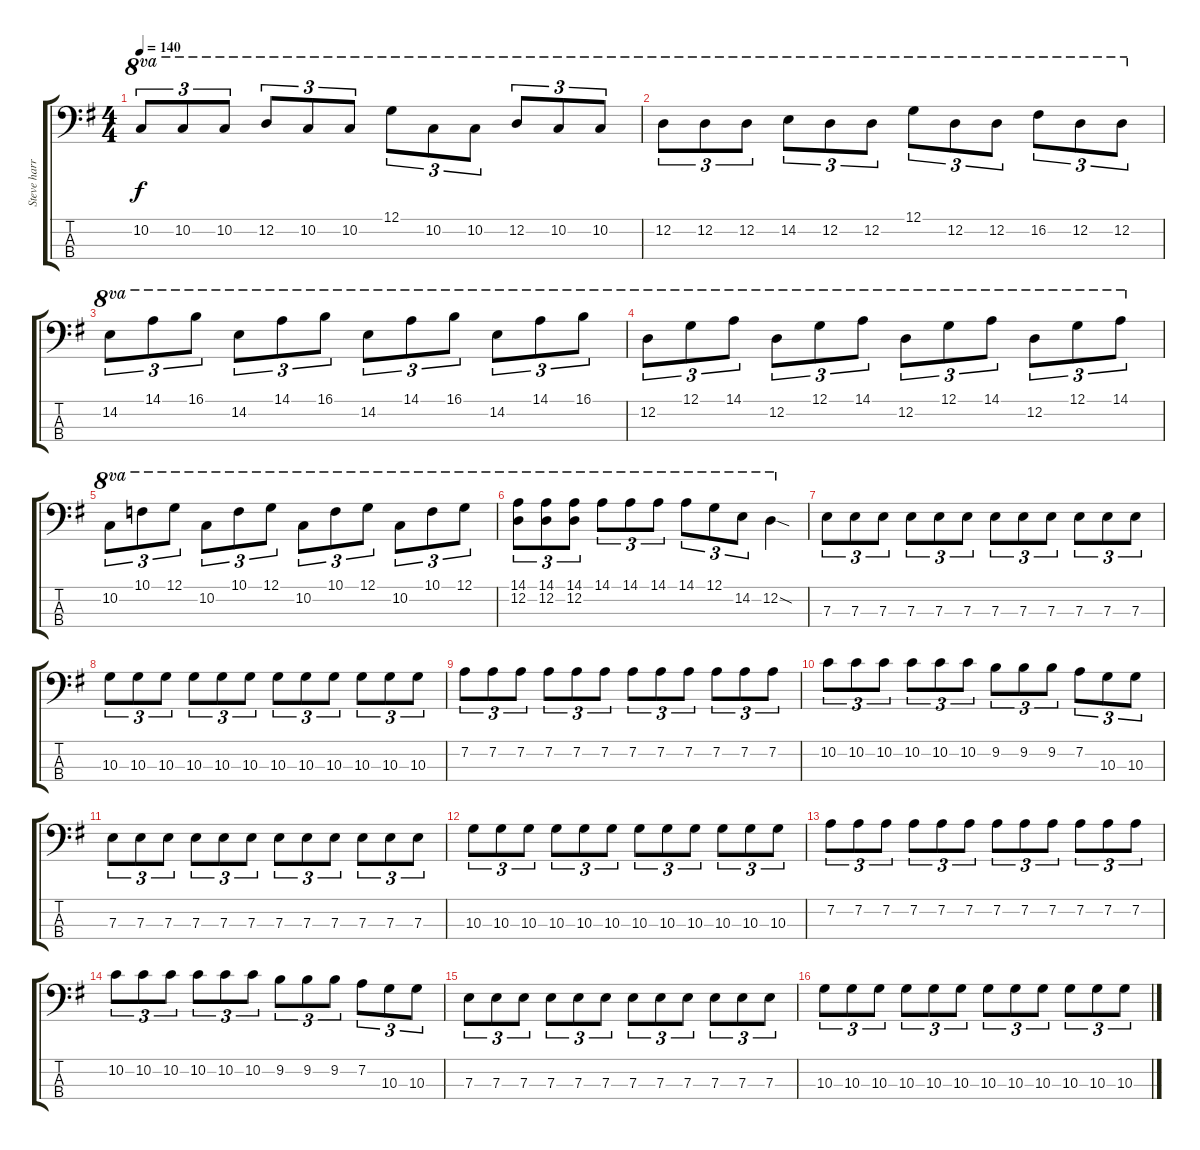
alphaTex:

\track ("Steve harris" "Steve harr") {instrument electricbassfinger}
\staff {score tabs}
\tuning (G2 D2 A1 E1) {hide}
\ts (4 4)
\tempo 140
\clef f4
\ks g
10.2.8{tu (3 2) ot 8va dy f} 10.2.8{tu (3 2) ot 8va} 10.2.8{tu (3 2) ot 8va} 12.2.8{tu (3 2) ot 8va} 10.2.8{tu (3 2) ot 8va} 10.2.8{tu (3 2) ot 8va} 12.1.8{tu (3 2) ot 8va} 10.2.8{tu (3 2) ot 8va} 10.2.8{tu (3 2) ot 8va} 12.2.8{tu (3 2) ot 8va} 10.2.8{tu (3 2) ot 8va} 10.2.8{tu (3 2) ot 8va} |
12.2.8{tu (3 2) ot 8va} 12.2.8{tu (3 2) ot 8va} 12.2.8{tu (3 2) ot 8va} 14.2.8{tu (3 2) ot 8va} 12.2.8{tu (3 2) ot 8va} 12.2.8{tu (3 2) ot 8va} 12.1.8{tu (3 2) ot 8va} 12.2.8{tu (3 2) ot 8va} 12.2.8{tu (3 2) ot 8va} 16.2.8{tu (3 2) ot 8va} 12.2.8{tu (3 2) ot 8va} 12.2.8{tu (3 2) ot 8va} |
14.2.8{tu (3 2) ot 8va} 14.1.8{tu (3 2) ot 8va} 16.1.8{tu (3 2) ot 8va} 14.2.8{tu (3 2) ot 8va} 14.1.8{tu (3 2) ot 8va} 16.1.8{tu (3 2) ot 8va} 14.2.8{tu (3 2) ot 8va} 14.1.8{tu (3 2) ot 8va} 16.1.8{tu (3 2) ot 8va} 14.2.8{tu (3 2) ot 8va} 14.1.8{tu (3 2) ot 8va} 16.1.8{tu (3 2) ot 8va} |
12.2.8{tu (3 2) ot 8va} 12.1.8{tu (3 2) ot 8va} 14.1.8{tu (3 2) ot 8va} 12.2.8{tu (3 2) ot 8va} 12.1.8{tu (3 2) ot 8va} 14.1.8{tu (3 2) ot 8va} 12.2.8{tu (3 2) ot 8va} 12.1.8{tu (3 2) ot 8va} 14.1.8{tu (3 2) ot 8va} 12.2.8{tu (3 2) ot 8va} 12.1.8{tu (3 2) ot 8va} 14.1.8{tu (3 2) ot 8va} |
10.2.8{tu (3 2) ot 8va} 10.1.8{tu (3 2) ot 8va} 12.1.8{tu (3 2) ot 8va} 10.2.8{tu (3 2) ot 8va} 10.1.8{tu (3 2) ot 8va} 12.1.8{tu (3 2) ot 8va} 10.2.8{tu (3 2) ot 8va} 10.1.8{tu (3 2) ot 8va} 12.1.8{tu (3 2) ot 8va} 10.2.8{tu (3 2) ot 8va} 10.1.8{tu (3 2) ot 8va} 12.1.8{tu (3 2) ot 8va} |
(14.1 12.2).8{tu (3 2) ot 8va} (14.1 12.2).8{tu (3 2) ot 8va} (14.1 12.2).8{tu (3 2) ot 8va} 14.1.8{tu (3 2) ot 8va} 14.1.8{tu (3 2) ot 8va} 14.1.8{tu (3 2) ot 8va} 14.1.8{tu (3 2) ot 8va} 12.1.8{tu (3 2) ot 8va} 14.2.8{tu (3 2) ot 8va} 12.2{sod}.4{ot 8va} |
7.3.8{tu (3 2)} 7.3.8{tu (3 2)} 7.3.8{tu (3 2)} 7.3.8{tu (3 2)} 7.3.8{tu (3 2)} 7.3.8{tu (3 2)} 7.3.8{tu (3 2)} 7.3.8{tu (3 2)} 7.3.8{tu (3 2)} 7.3.8{tu (3 2)} 7.3.8{tu (3 2)} 7.3.8{tu (3 2)} |
10.3.8{tu (3 2)} 10.3.8{tu (3 2)} 10.3.8{tu (3 2)} 10.3.8{tu (3 2)} 10.3.8{tu (3 2)} 10.3.8{tu (3 2)} 10.3.8{tu (3 2)} 10.3.8{tu (3 2)} 10.3.8{tu (3 2)} 10.3.8{tu (3 2)} 10.3.8{tu (3 2)} 10.3.8{tu (3 2)} |
7.2.8{tu (3 2)} 7.2.8{tu (3 2)} 7.2.8{tu (3 2)} 7.2.8{tu (3 2)} 7.2.8{tu (3 2)} 7.2.8{tu (3 2)} 7.2.8{tu (3 2)} 7.2.8{tu (3 2)} 7.2.8{tu (3 2)} 7.2.8{tu (3 2)} 7.2.8{tu (3 2)} 7.2.8{tu (3 2)} |
10.2.8{tu (3 2)} 10.2.8{tu (3 2)} 10.2.8{tu (3 2)} 10.2.8{tu (3 2)} 10.2.8{tu (3 2)} 10.2.8{tu (3 2)} 9.2.8{tu (3 2)} 9.2.8{tu (3 2)} 9.2.8{tu (3 2)} 7.2.8{tu (3 2)} 10.3.8{tu (3 2)} 10.3.8{tu (3 2)} |
7.3.8{tu (3 2)} 7.3.8{tu (3 2)} 7.3.8{tu (3 2)} 7.3.8{tu (3 2)} 7.3.8{tu (3 2)} 7.3.8{tu (3 2)} 7.3.8{tu (3 2)} 7.3.8{tu (3 2)} 7.3.8{tu (3 2)} 7.3.8{tu (3 2)} 7.3.8{tu (3 2)} 7.3.8{tu (3 2)} |
10.3.8{tu (3 2)} 10.3.8{tu (3 2)} 10.3.8{tu (3 2)} 10.3.8{tu (3 2)} 10.3.8{tu (3 2)} 10.3.8{tu (3 2)} 10.3.8{tu (3 2)} 10.3.8{tu (3 2)} 10.3.8{tu (3 2)} 10.3.8{tu (3 2)} 10.3.8{tu (3 2)} 10.3.8{tu (3 2)} |
7.2.8{tu (3 2)} 7.2.8{tu (3 2)} 7.2.8{tu (3 2)} 7.2.8{tu (3 2)} 7.2.8{tu (3 2)} 7.2.8{tu (3 2)} 7.2.8{tu (3 2)} 7.2.8{tu (3 2)} 7.2.8{tu (3 2)} 7.2.8{tu (3 2)} 7.2.8{tu (3 2)} 7.2.8{tu (3 2)} |
10.2.8{tu (3 2)} 10.2.8{tu (3 2)} 10.2.8{tu (3 2)} 10.2.8{tu (3 2)} 10.2.8{tu (3 2)} 10.2.8{tu (3 2)} 9.2.8{tu (3 2)} 9.2.8{tu (3 2)} 9.2.8{tu (3 2)} 7.2.8{tu (3 2)} 10.3.8{tu (3 2)} 10.3.8{tu (3 2)} |
7.3.8{tu (3 2)} 7.3.8{tu (3 2)} 7.3.8{tu (3 2)} 7.3.8{tu (3 2)} 7.3.8{tu (3 2)} 7.3.8{tu (3 2)} 7.3.8{tu (3 2)} 7.3.8{tu (3 2)} 7.3.8{tu (3 2)} 7.3.8{tu (3 2)} 7.3.8{tu (3 2)} 7.3.8{tu (3 2)} |
10.3.8{tu (3 2)} 10.3.8{tu (3 2)} 10.3.8{tu (3 2)} 10.3.8{tu (3 2)} 10.3.8{tu (3 2)} 10.3.8{tu (3 2)} 10.3.8{tu (3 2)} 10.3.8{tu (3 2)} 10.3.8{tu (3 2)} 10.3.8{tu (3 2)} 10.3.8{tu (3 2)} 10.3.8{tu (3 2)}
